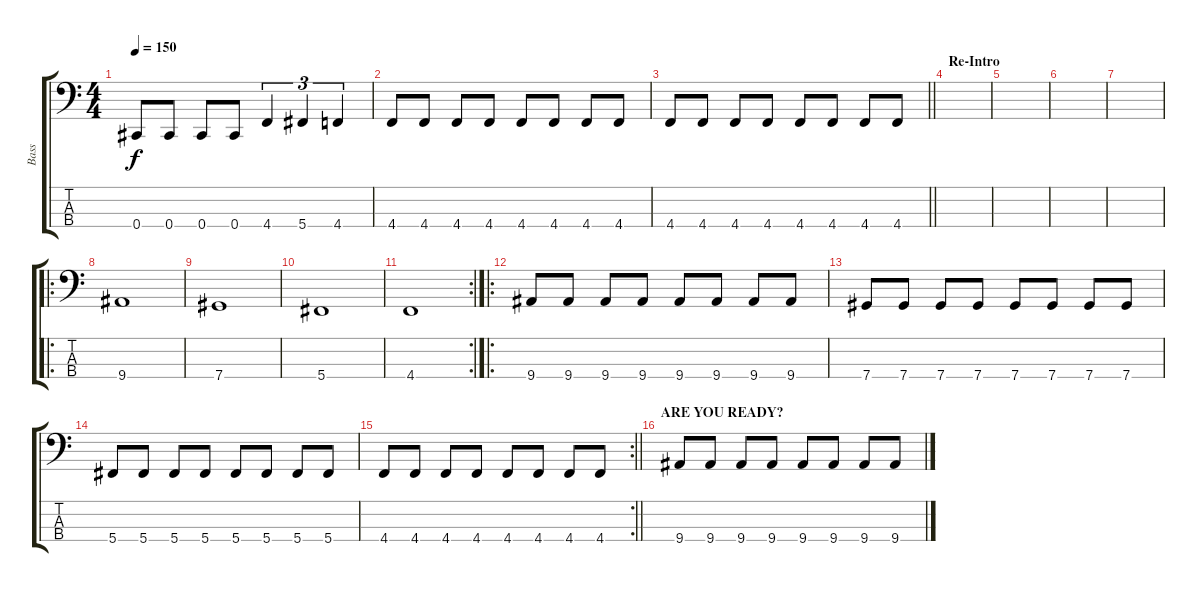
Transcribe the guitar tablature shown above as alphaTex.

\track ("Bass" "Bass") {instrument electricbassfinger}
\staff {score tabs}
\tuning (Gb2 Db2 Ab1 Db1) {hide}
\ts (4 4)
\tempo 150
\clef f4
\ks c
0.4.8{dy f} 0.4.8 0.4.8 0.4.8 4.4.4{tu (3 2)} 5.4.4{tu (3 2)} 4.4.4{tu (3 2)} |
4.4.8 4.4.8 4.4.8 4.4.8 4.4.8 4.4.8 4.4.8 4.4.8 |
\barLineRight lightlight
4.4.8 4.4.8 4.4.8 4.4.8 4.4.8 4.4.8 4.4.8 4.4.8 |
\section ("" "Re-Intro")
|
|
|
|
\ro
9.4.1 |
7.4.1 |
5.4.1 |
\rc 2
4.4.1 |
\ro
9.4.8 9.4.8 9.4.8 9.4.8 9.4.8 9.4.8 9.4.8 9.4.8 |
7.4.8 7.4.8 7.4.8 7.4.8 7.4.8 7.4.8 7.4.8 7.4.8 |
5.4.8 5.4.8 5.4.8 5.4.8 5.4.8 5.4.8 5.4.8 5.4.8 |
\rc 2
\barLineRight lightlight
4.4.8 4.4.8 4.4.8 4.4.8 4.4.8 4.4.8 4.4.8 4.4.8 |
\section ("" "ARE YOU READY?")
9.4.8 9.4.8 9.4.8 9.4.8 9.4.8 9.4.8 9.4.8 9.4.8
